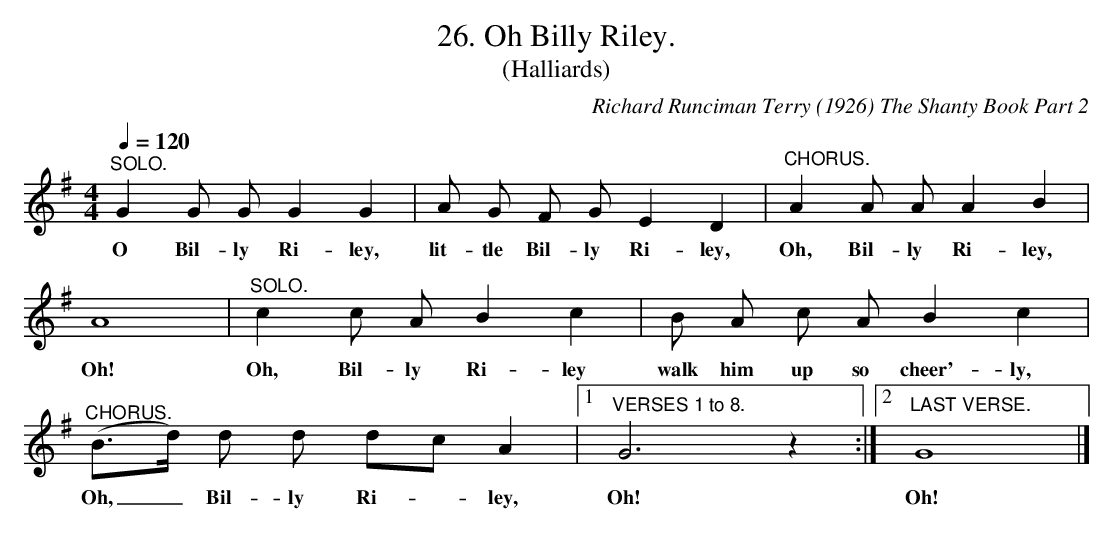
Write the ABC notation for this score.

X:1
T:26. Oh Billy Riley.
T:(Halliards)
C:Richard Runciman Terry (1926) The Shanty Book Part 2
L:1/8
Q:1/4=120
M:4/4
K:G
"^SOLO." G2 G G G2 G2 |
w: O Bil-ly Ri-ley, |
A G F G E2 D2 | "^CHORUS." A2 A A A2 B2 | A8 |
w: lit-tle Bil-ly Ri-ley, | Oh, Bil-ly Ri-ley, | Oh!
"^SOLO." c2 c A B2 c2 | B A c A B2 c2 |$
w: Oh, Bil-ly Ri-ley | walk him up so cheer'-ly, |
"^CHORUS." (B>d) d d dc A2 |1 "VERSES 1 to 8." G6 z2 :|2 "LAST VERSE." G8 |]
w: Oh,_ Bil-ly Ri-*ley, | Oh! | Oh! |
